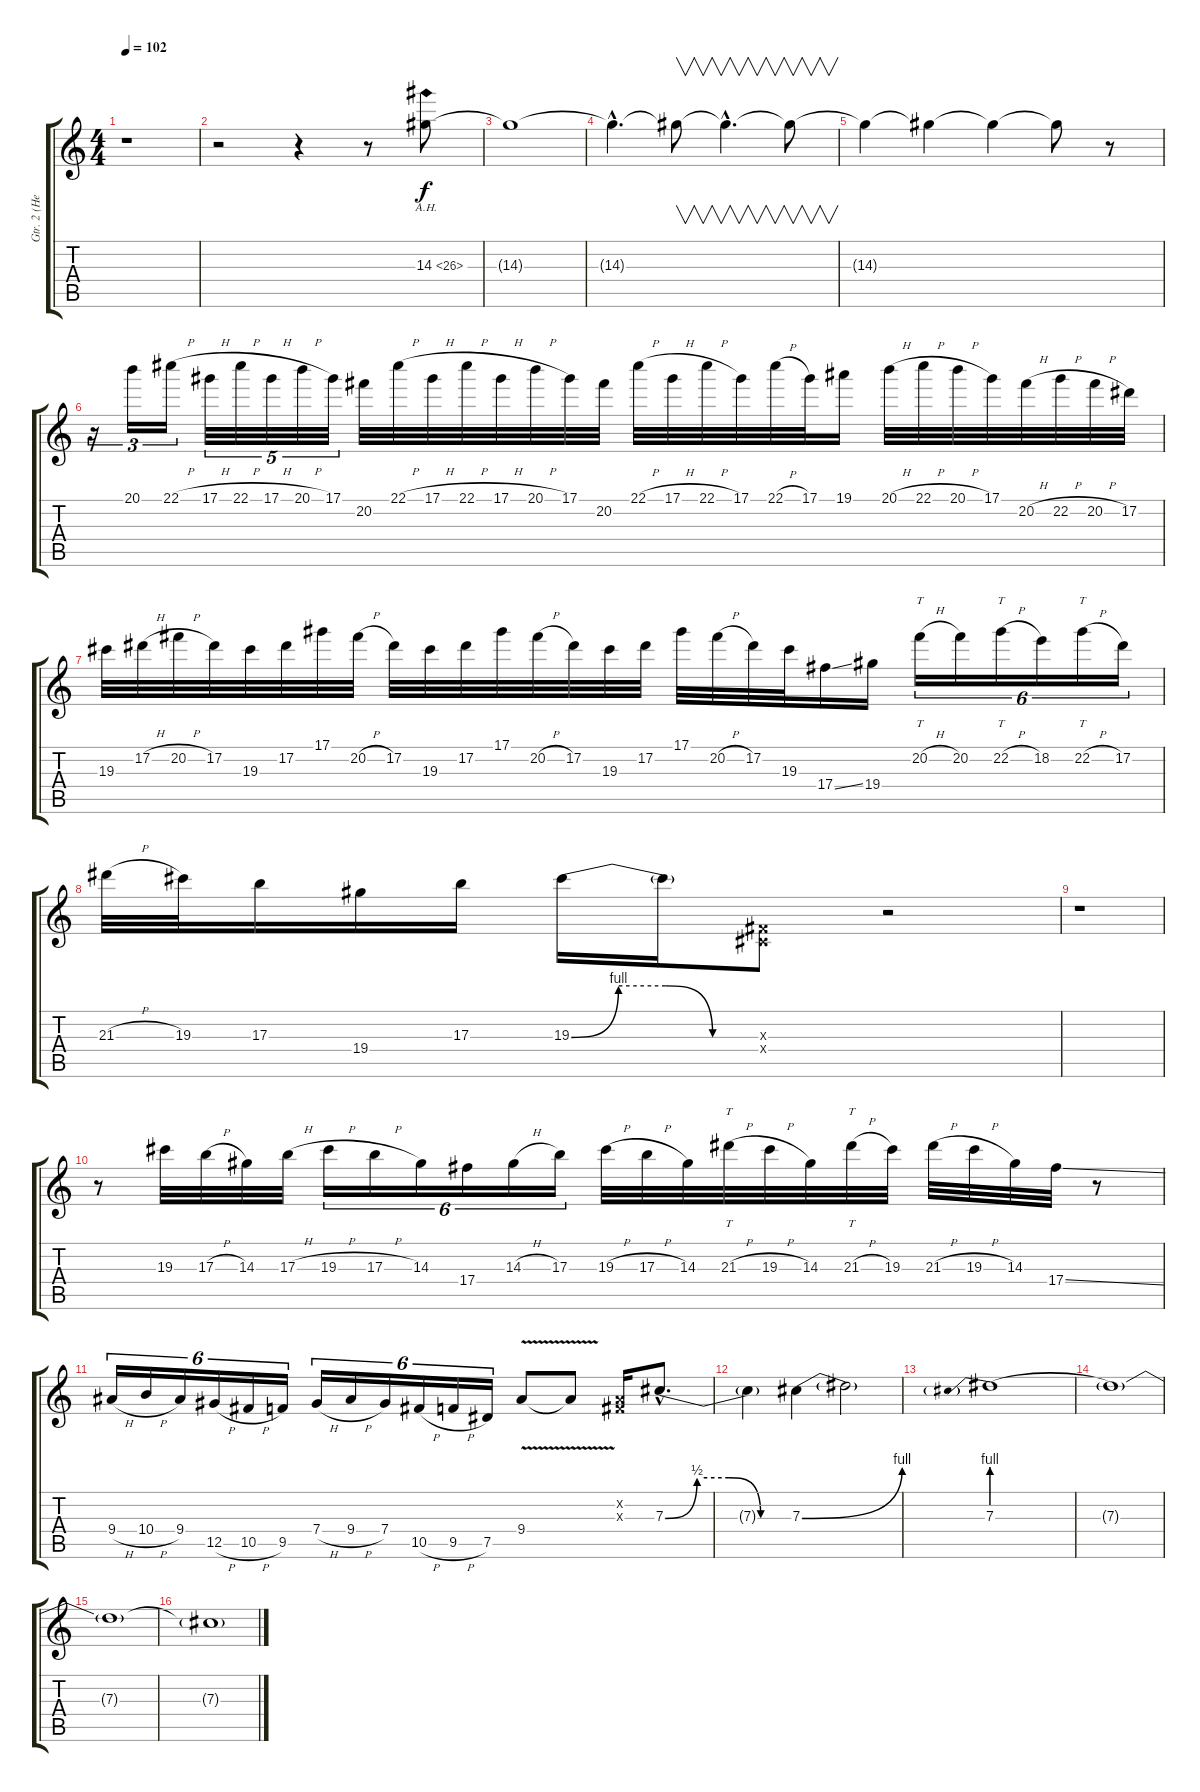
\track ("Gtr. 2 (He-Man)" "Gtr. 2 (He") {instrument distortionguitar}
\staff {score tabs}
\tuning (Eb4 Bb3 Gb3 Db3 Ab2 Eb2) {hide}
\ts (4 4)
\tempo 102
\clef g2
\ks c
r.1{dy f} |
r.2 r.4 r.8 14.3{ah 12}.8 |
14.3{t}.1 |
14.3{hac t}.4{d} 14.3{t}.8{v} 14.3{hac t}.4{v d} 14.3{t}.8{v} |
14.3{t}.4 14.3{t}.4 14.3{t}.4 14.3{t}.8 r.8 |
r.16{tu (3 2)} 20.1.16{tu (3 2)} 22.1{h}.16{tu (3 2)} 17.1{h}.32{tu (5 4)} 22.1{h}.32{tu (5 4)} 17.1{h}.32{tu (5 4)} 20.1{h}.32{tu (5 4)} 17.1.32{tu (5 4)} 20.2.32 22.1{h}.32 17.1{h}.32 22.1{h}.32 17.1{h}.32 20.1{h}.32 17.1.32 20.2.32 22.1{h}.32 17.1{h}.32 22.1{h}.32 17.1.32 22.1{h}.32 17.1.32 19.1.16 20.1{h}.32 22.1{h}.32 20.1{h}.32 17.1.32 20.2{h}.32 22.2{h}.32 20.2{h}.32 17.2.32 |
19.3.32 17.2{h}.32 20.2{h}.32 17.2.32 19.3.32 17.2.32 17.1.32 20.2{h}.32 17.2.32 19.3.32 17.2.32 17.1.32 20.2{h}.32 17.2.32 19.3.32 17.2.32 17.1.32 20.2{h}.32 17.2.32 19.3.32 17.4{ss}.16 19.4.16 20.2{h}.16{tt tu (6 4)} 20.2.16{tu (6 4)} 22.2{h}.16{tt tu (6 4)} 18.2.16{tu (6 4)} 22.2{h}.16{tt tu (6 4)} 17.2.16{tu (6 4)} |
21.3{h}.32 19.3.32 17.3.16 19.4.16 17.3.16 19.3{be (custom 0 0 15 4 30 4 45 0 60 0)}.16 19.3{t}.16 (0.3{x} 0.4{x}).8 r.2 |
r.1 |
r.8 19.3.32 17.3{h}.32 14.3.32 17.3{h}.32 19.3{h}.16{tu (6 4)} 17.3{h}.16{tu (6 4)} 14.3.16{tu (6 4)} 17.4.16{tu (6 4)} 14.3{h}.16{tu (6 4)} 17.3.16{tu (6 4)} 19.3{h}.32 17.3{h}.32 14.3.32 21.3{h}.32{tt} 19.3{h}.32 14.3.32 21.3{h}.32{tt} 19.3.32 21.3{h}.32 19.3{h}.32 14.3.32 17.4{ss}.32 r.8 |
9.4{h}.16{tu (6 4)} 10.4{h}.16{tu (6 4)} 9.4.16{tu (6 4)} 12.5{h}.16{tu (6 4)} 10.5{h}.16{tu (6 4)} 9.5.16{tu (6 4)} 7.4{h}.16{tu (6 4)} 9.4{h}.16{tu (6 4)} 7.4.16{tu (6 4)} 10.5{h}.16{tu (6 4)} 9.5{h}.16{tu (6 4)} 7.5.16{tu (6 4)} 9.4{v}.8 9.4{t}.8 (0.2{x} 0.3{x}).16 7.3{be (custom 0 0 15 2 30 2 45 0 60 0) hac}.8{d} |
7.3{t}.4 7.3{be (bend 0 0 60 4)}.4 7.3{t}.2 |
7.3{be (prebend 0 4 60 4)}.1 |
7.3{t}.1 |
7.3{t}.1 |
7.3{t}.1
